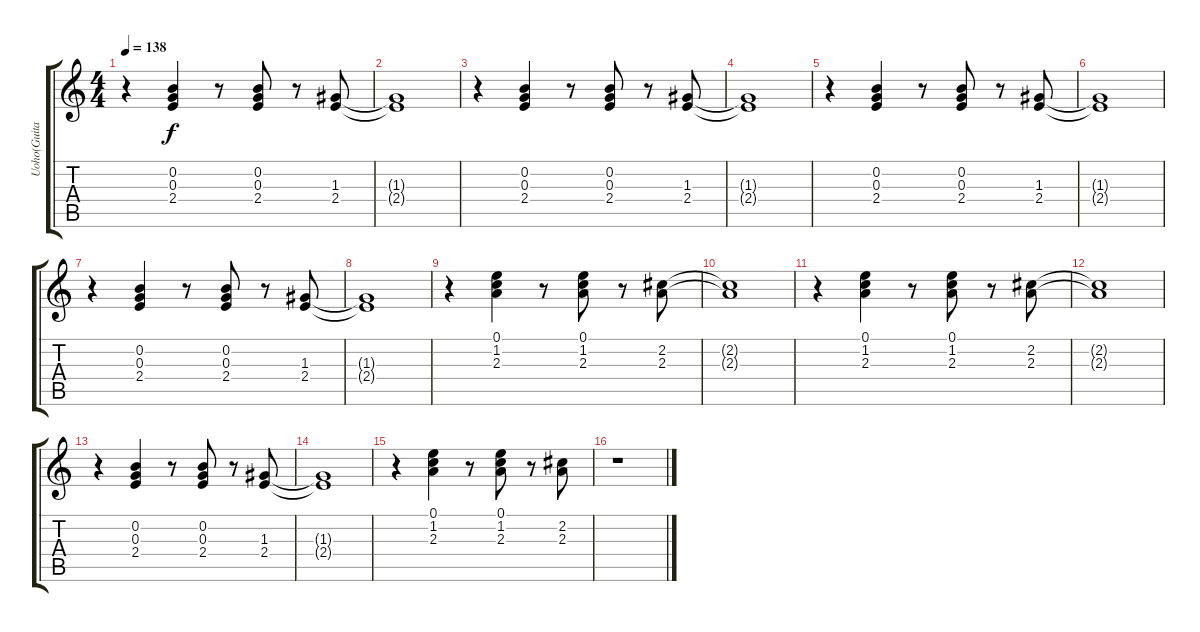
\track ("Uoho(Guitarra)" "Uoho(Guita") {instrument distortionguitar}
\staff {score tabs}
\tuning (E4 B3 G3 D3 A2 E2) {hide}
\ts (4 4)
\tempo 138
\clef g2
\ks c
r.4{dy f instrument distortionguitar} (0.2 0.3 2.4).4 r.8 (0.2 0.3 2.4).8 r.8 (1.3 2.4).8 |
(1.3{t} 2.4{t}).1 |
r.4 (0.2 0.3 2.4).4 r.8 (0.2 0.3 2.4).8 r.8 (1.3 2.4).8 |
(1.3{t} 2.4{t}).1 |
r.4 (0.2 0.3 2.4).4 r.8 (0.2 0.3 2.4).8 r.8 (1.3 2.4).8 |
(1.3{t} 2.4{t}).1 |
r.4 (0.2 0.3 2.4).4 r.8 (0.2 0.3 2.4).8 r.8 (1.3 2.4).8 |
(1.3{t} 2.4{t}).1 |
r.4 (0.1 1.2 2.3).4 r.8 (0.1 1.2 2.3).8 r.8 (2.2 2.3).8 |
(2.2{t} 2.3{t}).1 |
r.4 (0.1 1.2 2.3).4 r.8 (0.1 1.2 2.3).8 r.8 (2.2 2.3).8 |
(2.2{t} 2.3{t}).1 |
r.4 (0.2 0.3 2.4).4 r.8 (0.2 0.3 2.4).8 r.8 (1.3 2.4).8 |
(1.3{t} 2.4{t}).1 |
r.4 (0.1 1.2 2.3).4 r.8 (0.1 1.2 2.3).8 r.8 (2.2 2.3).8 |
r.1
